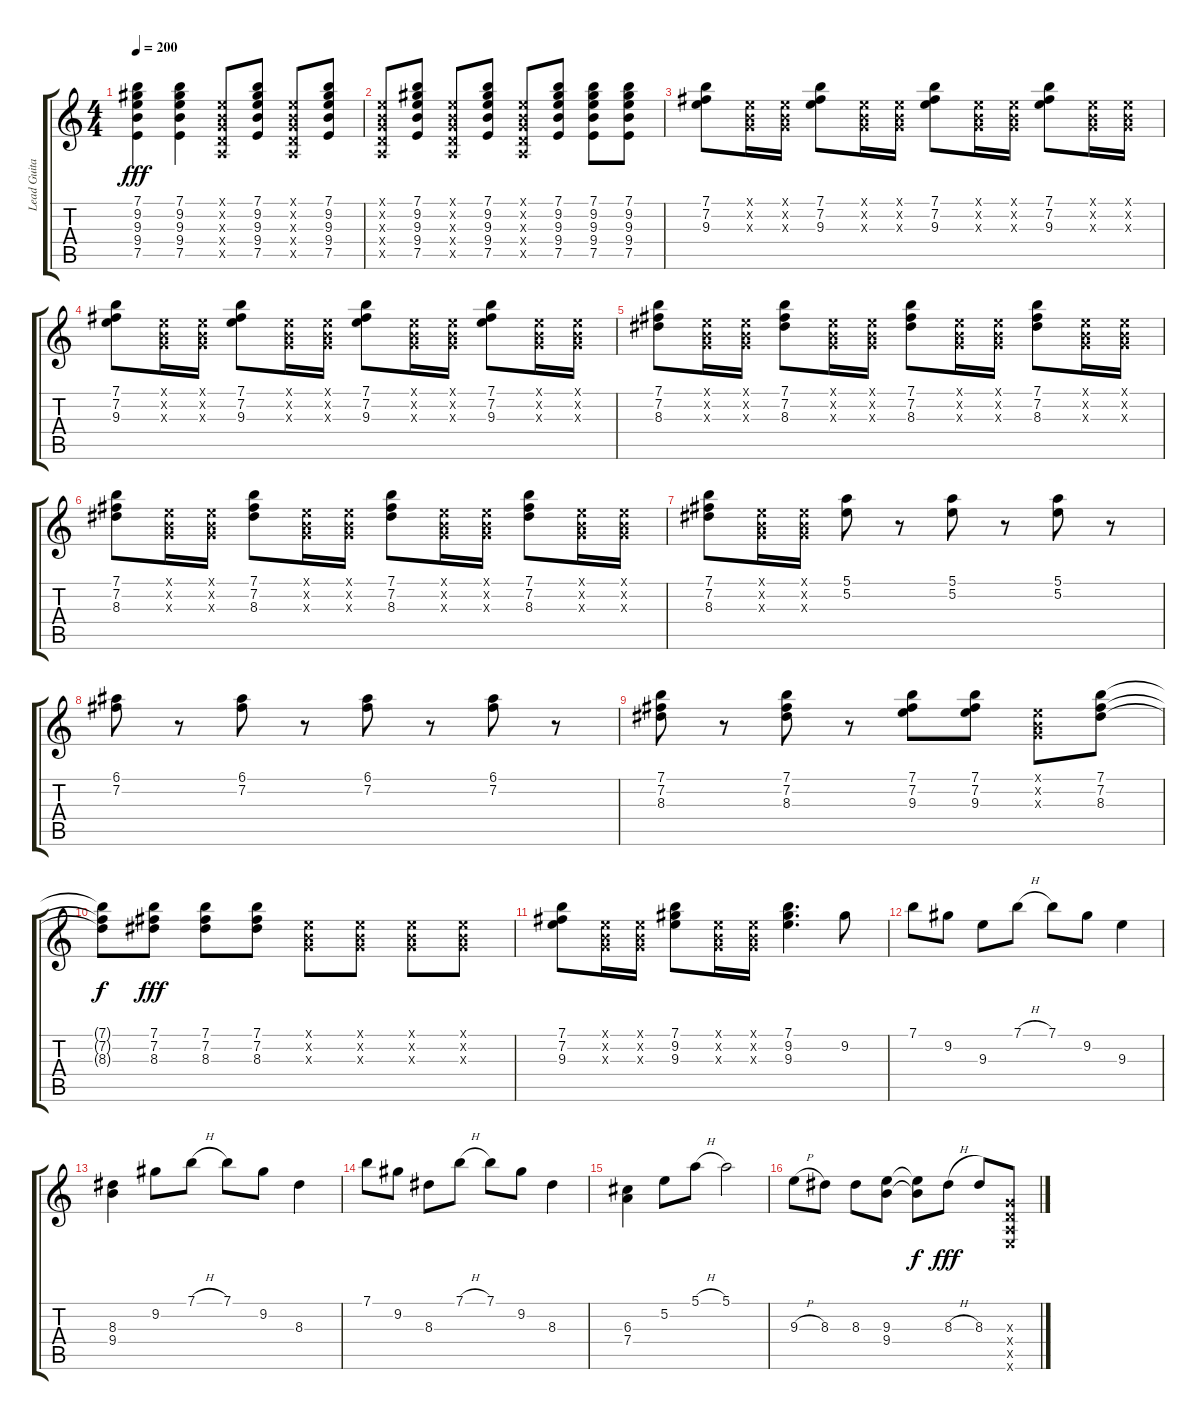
\track ("Lead Guitar" "Lead Guita") {instrument distortionguitar}
\staff {score tabs}
\tuning (E4 B3 G3 D3 A2 E2) {hide}
\ts (4 4)
\tempo 200
\clef g2
\ks c
(7.1 9.2 9.3 9.4 7.5).4{dy fff} (7.1 9.2 9.3 9.4 7.5).4 (0.1{x} 0.2{x} 0.3{x} 0.4{x} 0.5{x}).8 (7.1 9.2 9.3 9.4 7.5).8 (0.1{x} 0.2{x} 0.3{x} 0.4{x} 0.5{x}).8 (7.1 9.2 9.3 9.4 7.5).8 |
(0.1{x} 0.2{x} 0.3{x} 0.4{x} 0.5{x}).8 (7.1 9.2 9.3 9.4 7.5).8 (0.1{x} 0.2{x} 0.3{x} 0.4{x} 0.5{x}).8 (7.1 9.2 9.3 9.4 7.5).8 (0.1{x} 0.2{x} 0.3{x} 0.4{x} 0.5{x}).8 (7.1 9.2 9.3 9.4 7.5).8 (7.1 9.2 9.3 9.4 7.5).8 (7.1 9.2 9.3 9.4 7.5).8 |
(7.1 7.2 9.3).8 (0.1{x} 0.2{x} 0.3{x}).16 (0.1{x} 0.2{x} 0.3{x}).16 (7.1 7.2 9.3).8 (0.1{x} 0.2{x} 0.3{x}).16 (0.1{x} 0.2{x} 0.3{x}).16 (7.1 7.2 9.3).8 (0.1{x} 0.2{x} 0.3{x}).16 (0.1{x} 0.2{x} 0.3{x}).16 (7.1 7.2 9.3).8 (0.1{x} 0.2{x} 0.3{x}).16 (0.1{x} 0.2{x} 0.3{x}).16 |
(7.1 7.2 9.3).8 (0.1{x} 0.2{x} 0.3{x}).16 (0.1{x} 0.2{x} 0.3{x}).16 (7.1 7.2 9.3).8 (0.1{x} 0.2{x} 0.3{x}).16 (0.1{x} 0.2{x} 0.3{x}).16 (7.1 7.2 9.3).8 (0.1{x} 0.2{x} 0.3{x}).16 (0.1{x} 0.2{x} 0.3{x}).16 (7.1 7.2 9.3).8 (0.1{x} 0.2{x} 0.3{x}).16 (0.1{x} 0.2{x} 0.3{x}).16 |
(7.1 7.2 8.3).8 (0.1{x} 0.2{x} 0.3{x}).16 (0.1{x} 0.2{x} 0.3{x}).16 (7.1 7.2 8.3).8 (0.1{x} 0.2{x} 0.3{x}).16 (0.1{x} 0.2{x} 0.3{x}).16 (7.1 7.2 8.3).8 (0.1{x} 0.2{x} 0.3{x}).16 (0.1{x} 0.2{x} 0.3{x}).16 (7.1 7.2 8.3).8 (0.1{x} 0.2{x} 0.3{x}).16 (0.1{x} 0.2{x} 0.3{x}).16 |
(7.1 7.2 8.3).8 (0.1{x} 0.2{x} 0.3{x}).16 (0.1{x} 0.2{x} 0.3{x}).16 (7.1 7.2 8.3).8 (0.1{x} 0.2{x} 0.3{x}).16 (0.1{x} 0.2{x} 0.3{x}).16 (7.1 7.2 8.3).8 (0.1{x} 0.2{x} 0.3{x}).16 (0.1{x} 0.2{x} 0.3{x}).16 (7.1 7.2 8.3).8 (0.1{x} 0.2{x} 0.3{x}).16 (0.1{x} 0.2{x} 0.3{x}).16 |
(7.1 7.2 8.3).8 (0.1{x} 0.2{x} 0.3{x}).16 (0.1{x} 0.2{x} 0.3{x}).16 (5.1 5.2).8 r.8 (5.1 5.2).8 r.8 (5.1 5.2).8 r.8 |
(6.1 7.2).8 r.8 (6.1 7.2).8 r.8 (6.1 7.2).8 r.8 (6.1 7.2).8 r.8 |
(7.1 7.2 8.3).8 r.8 (7.1 7.2 8.3).8 r.8 (7.1 7.2 9.3).8 (7.1 7.2 9.3).8 (0.1{x} 0.2{x} 0.3{x}).8 (7.1 7.2 8.3).8 |
(7.1{t} 7.2{t} 8.3{t}).8{dy f} (7.1 7.2 8.3).8{dy fff} (7.1 7.2 8.3).8 (7.1 7.2 8.3).8 (0.1{x} 0.2{x} 0.3{x}).8 (0.1{x} 0.2{x} 0.3{x}).8 (0.1{x} 0.2{x} 0.3{x}).8 (0.1{x} 0.2{x} 0.3{x}).8 |
(7.1 7.2 9.3).8 (0.1{x} 0.2{x} 0.3{x}).16 (0.1{x} 0.2{x} 0.3{x}).16 (7.1 9.2 9.3).8 (0.1{x} 0.2{x} 0.3{x}).16 (0.1{x} 0.2{x} 0.3{x}).16 (7.1 9.2 9.3).4{d} 9.2.8 |
7.1.8 9.2.8 9.3.8 7.1{h}.8 7.1.8 9.2.8 9.3.4 |
(8.3 9.4).4 9.2.8 7.1{h}.8 7.1.8 9.2.8 8.3.4 |
7.1.8 9.2.8 8.3.8 7.1{h}.8 7.1.8 9.2.8 8.3.4 |
(6.3 7.4).4 5.2.8 5.1{h}.8 5.1.2 |
9.3{h}.8 8.3.8 8.3.8 (9.3 9.4).8 (9.3{t} 9.4{t}).8{dy f} 8.3{h}.8{dy fff} 8.3.8 (0.3{x} 0.4{x} 0.5{x} 0.6{x}).8
